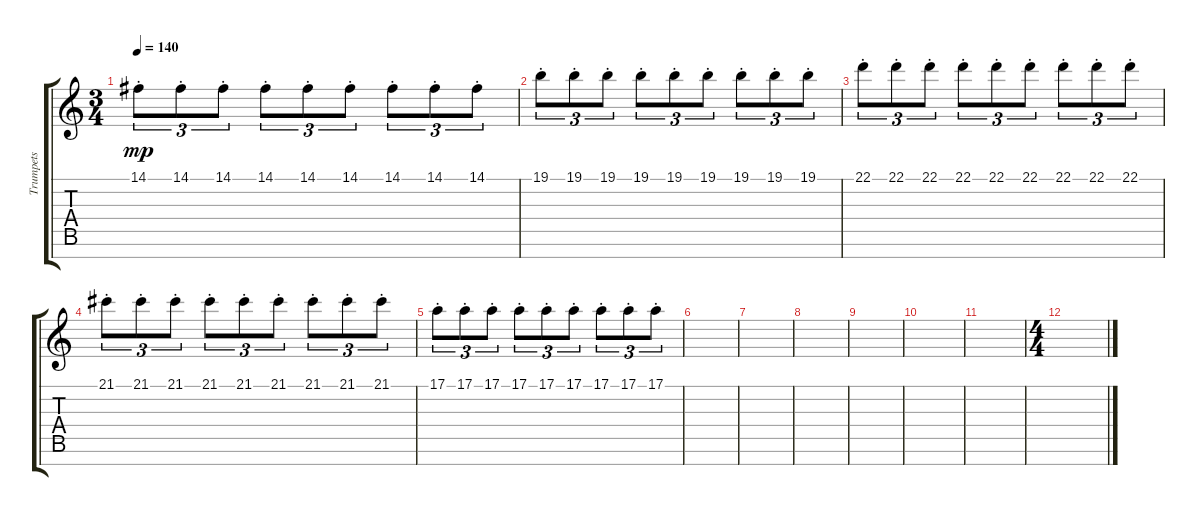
\track ("Trumpets" "Trumpets") {instrument brasssection}
\staff {score tabs}
\tuning (E4 B3 G3 D3 A2 E2 B1) {hide}
\ts (3 4)
\tempo 140
\clef g2
\ks c
14.1{st}.8{tu (3 2) dy mp} 14.1{st}.8{tu (3 2)} 14.1{st}.8{tu (3 2)} 14.1{st}.8{tu (3 2)} 14.1{st}.8{tu (3 2)} 14.1{st}.8{tu (3 2)} 14.1{st}.8{tu (3 2)} 14.1{st}.8{tu (3 2)} 14.1{st}.8{tu (3 2)} |
19.1{st}.8{tu (3 2)} 19.1{st}.8{tu (3 2)} 19.1{st}.8{tu (3 2)} 19.1{st}.8{tu (3 2)} 19.1{st}.8{tu (3 2)} 19.1{st}.8{tu (3 2)} 19.1{st}.8{tu (3 2)} 19.1{st}.8{tu (3 2)} 19.1{st}.8{tu (3 2)} |
22.1{st}.8{tu (3 2)} 22.1{st}.8{tu (3 2)} 22.1{st}.8{tu (3 2)} 22.1{st}.8{tu (3 2)} 22.1{st}.8{tu (3 2)} 22.1{st}.8{tu (3 2)} 22.1{st}.8{tu (3 2)} 22.1{st}.8{tu (3 2)} 22.1{st}.8{tu (3 2)} |
21.1{st}.8{tu (3 2)} 21.1{st}.8{tu (3 2)} 21.1{st}.8{tu (3 2)} 21.1{st}.8{tu (3 2)} 21.1{st}.8{tu (3 2)} 21.1{st}.8{tu (3 2)} 21.1{st}.8{tu (3 2)} 21.1{st}.8{tu (3 2)} 21.1{st}.8{tu (3 2)} |
17.1{st}.8{tu (3 2)} 17.1{st}.8{tu (3 2)} 17.1{st}.8{tu (3 2)} 17.1{st}.8{tu (3 2)} 17.1{st}.8{tu (3 2)} 17.1{st}.8{tu (3 2)} 17.1{st}.8{tu (3 2)} 17.1{st}.8{tu (3 2)} 17.1{st}.8{tu (3 2)} |
|
|
|
|
|
|
\ts (4 4)
